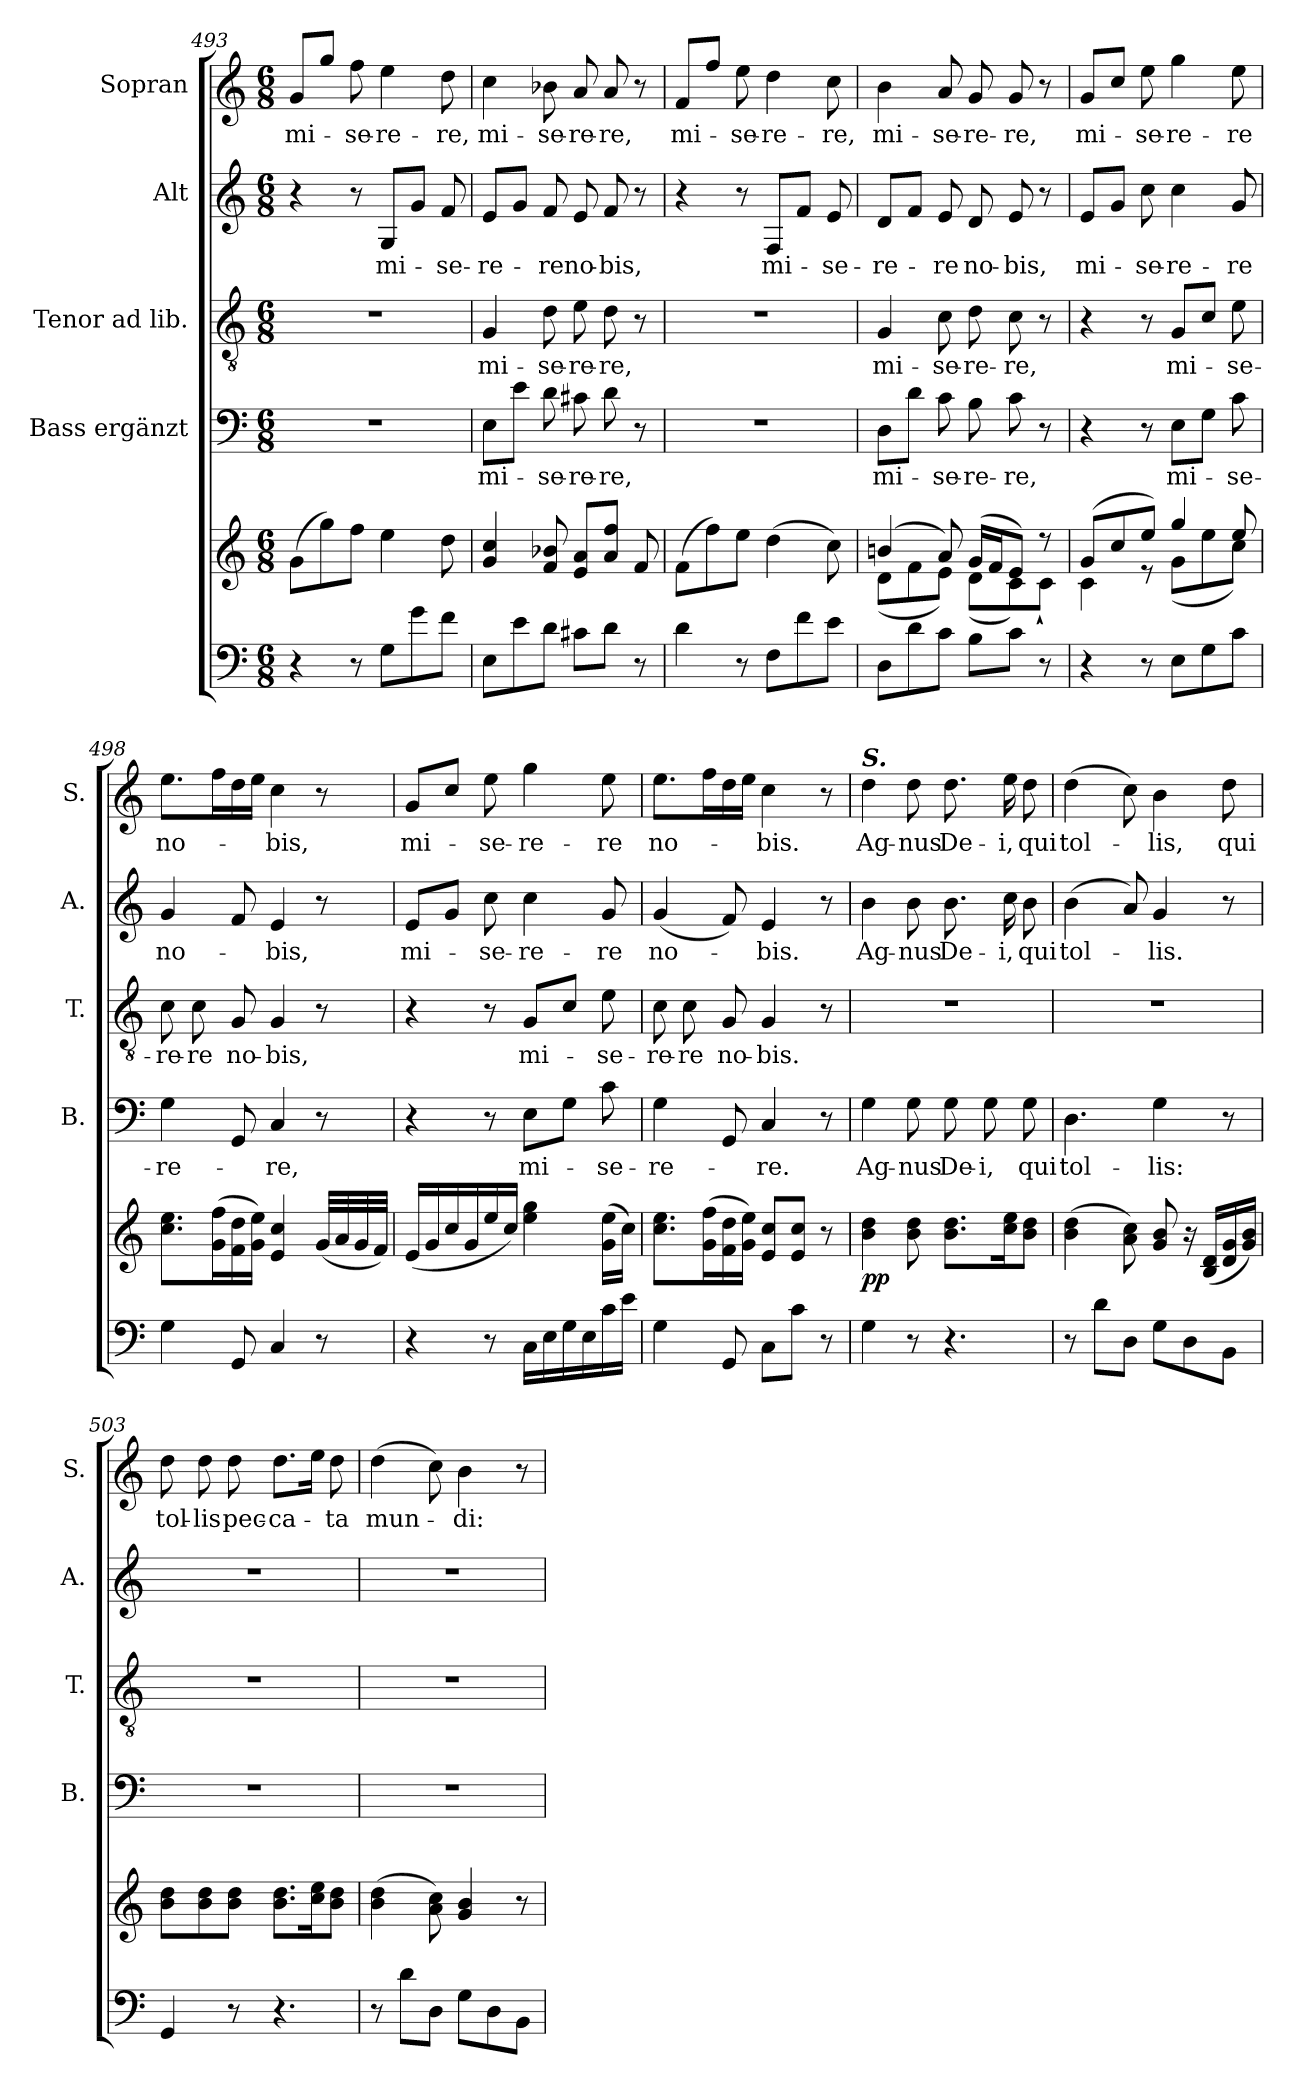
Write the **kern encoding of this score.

**kern	**kern	**dynam	**kern	**text	**kern	**text	**kern	**text	**kern	**text
*part5	*part5	*part5	*part4	*part4	*part3	*part3	*part2	*part2	*part1	*part1
*staff6	*staff5	*staff5/6	*staff4	*staff4	*staff3	*staff3	*staff2	*staff2	*staff1	*staff1
*	*	*	*I"Bass ergänzt	*	*I"Tenor ad lib.	*	*I"Alt	*	*I"Sopran	*
*	*	*	*I'B.	*	*I'T.	*	*I'A.	*	*I'S.	*
*clefF4	*clefG2	*	*clefF4	*	*clefGv2	*	*clefG2	*	*clefG2	*
*k[]	*k[]	*	*k[]	*	*k[]	*	*k[]	*	*k[]	*
*C:	*C:	*	*C:	*	*C:	*	*C:	*	*C:	*
*M6/8	*M6/8	*	*M6/8	*	*M6/8	*	*M6/8	*	*M6/8	*
=493	=493	=493	=493	=493	=493	=493	=493	=493	=493	=493
!	!	!	!	!	!	!	!	!	!	!LO:LY:b
4r	(>8g\L	.	2.r	.	2.r	.	4r	.	8g/L	mi-
.	8gg\)	.	.	.	.	.	.	.	8gg/J	.
!	!	!	!	!	!	!	!	!	!	!LO:LY:b
8r	8ff\J	.	.	.	.	.	8r	.	8ff\	-se-
!	!	!	!	!	!	!	!	!LO:LY:b	!	!LO:LY:b
8G\L	4ee\	.	.	.	.	.	8G/L	mi-	4ee\	-re-
8g\	.	.	.	.	.	.	8g/J	.	.	.
!	!	!	!	!	!	!	!	!LO:LY:b	!	!LO:LY:b
8f\J	8dd\	.	.	.	.	.	8f/	-se-	8dd\	-re,
=494	=494	=494	=494	=494	=494	=494	=494	=494	=494	=494
!	!	!	!	!LO:LY:b	!	!LO:LY:b	!	!LO:LY:b	!	!LO:LY:b
8E\L	4g/ 4cc/	.	8E\L	mi-	4G/	mi-	8e/L	-re-	4cc\	mi-
8e\	.	.	8e\J	.	.	.	8g/J	.	.	.
!	!	!	!	!LO:LY:b	!	!LO:LY:b	!	!LO:LY:b	!	!LO:LY:b
8d\J	8f/ 8b-X/	.	8d\	-se-	8d\	-se-	8f/	-re	8b-X\	-se-
!	!	!	!	!LO:LY:b	!	!LO:LY:b	!	!LO:LY:b	!	!LO:LY:b
8c#X\L	8e/ 8a/L	.	8c#X\	-re-	8e\	-re-	8e/	no-	8a/	-re-
!	!	!	!	!LO:LY:b	!	!LO:LY:b	!	!LO:LY:b	!	!LO:LY:b
8d\J	8a/ 8ff/J	.	8d\	-re,	8d\	-re,	8f/	-bis,	8a/	-re,
8r	8f/	.	8r	.	8r	.	8r	.	8r	.
!!LO:PB:g=z
=495	=495	=495	=495	=495	=495	=495	=495	=495	=495	=495
!	!	!	!	!	!	!	!	!	!	!LO:LY:b
4d\	(>8f\L	.	2.r	.	2.r	.	4r	.	8f/L	mi-
.	8ff\)	.	.	.	.	.	.	.	8ff/J	.
!	!	!	!	!	!	!	!	!	!	!LO:LY:b
8r	8ee\J	.	.	.	.	.	8r	.	8ee\	-se-
!	!	!	!	!	!	!	!	!LO:LY:b	!	!LO:LY:b
8F\L	(>4dd\	.	.	.	.	.	8F/L	mi-	4dd\	-re-
8f\	.	.	.	.	.	.	8f/J	.	.	.
!	!	!	!	!	!	!	!	!LO:LY:b	!	!LO:LY:b
8e\J	8cc\)	.	.	.	.	.	8e/	-se-	8cc\	-re,
=496	=496	=496	=496	=496	=496	=496	=496	=496	=496	=496
*	*^	*	*	*	*	*	*	*	*	*
!	!	!	!	!	!LO:LY:b	!	!LO:LY:b	!	!LO:LY:b	!	!LO:LY:b
8D\L	(4bn/	(<8d\L	.	8D\L	mi-	4G/	mi-	8d/L	-re-	4b\	mi-
8d\	.	8f\	.	8d\J	.	.	.	8f/J	.	.	.
!	!	!	!	!	!LO:LY:b	!	!LO:LY:b	!	!LO:LY:b	!	!LO:LY:b
8c\J	8a/)	8e\J)	.	8c\	-se-	8c\	-se-	8e/	-re	8a/	-se-
!	!	!	!	!	!LO:LY:b	!	!LO:LY:b	!	!LO:LY:b	!	!LO:LY:b
8B\L	(>16g/LL	(<8d\L	.	8B\	-re-	8d\	-re-	8d/	no-	8g/	-re-
.	16f/J	.	.	.	.	.	.	.	.	.	.
!	!	!	!	!	!LO:LY:b	!	!LO:LY:b	!	!LO:LY:b	!	!LO:LY:b
8c\J	8e/J)	8c\)	.	8c\	-re,	8c\	-re,	8e/	-bis,	8g/	-re,
8r	8r	8c`<\J	.	8r	.	8r	.	8r	.	8r	.
=497	=497	=497	=497	=497	=497	=497	=497	=497	=497	=497	=497
!	!	!	!	!	!	!	!	!	!LO:LY:b	!	!LO:LY:b
4r	(>8g/L	4c\	.	4r	.	4r	.	8e/L	mi-	8g/L	mi-
.	8cc/	.	.	.	.	.	.	8g/J	.	8cc/J	.
!	!	!	!	!	!	!	!	!	!LO:LY:b	!	!LO:LY:b
8r	8ee/J)	8re	.	8r	.	8r	.	8cc\	-se-	8ee\	-se-
!	!	!	!	!	!LO:LY:b	!	!LO:LY:b	!	!LO:LY:b	!	!LO:LY:b
8E\L	4gg/	(<8g\L	.	8E\L	mi-	8G/L	mi-	4cc\	-re-	4gg\	-re-
8G\	.	8ee\	.	8G\J	.	8c/J	.	.	.	.	.
!	!	!	!	!	!LO:LY:b	!	!LO:LY:b	!	!LO:LY:b	!	!LO:LY:b
8c\J	8ee/	8cc\J)	.	8c\	-se-	8e\	-se-	8g/	-re	8ee\	-re
=498	=498	=498	=498	=498	=498	=498	=498	=498	=498	=498	=498
!	!	!	!	!	!LO:LY:b	!	!LO:LY:b	!	!LO:LY:b	!	!LO:LY:b
*	*v	*v	*	*	*	*	*	*	*	*	*
4G\	8.cc\ 8.ee\L	.	4G\	-re-	8c\	-re-	4g/	no-	8.ee\L	no-
!	!	!	!	!	!	!LO:LY:b	!	!	!	!
.	.	.	.	.	8c\	-re	.	.	.	.
.	(>16g\ 16ff\L	.	.	.	.	.	.	.	16ff\L	.
!	!	!	!	!	!	!LO:LY:b	!	!	!	!
8GG/	16f\ 16dd\	.	8GG/	.	8G/	no-	8f/	.	16dd\	.
.	16g\ 16ee\JJ)	.	.	.	.	.	.	.	16ee\JJ	.
!	!	!	!	!LO:LY:b	!	!LO:LY:b	!	!LO:LY:b	!	!LO:LY:b
4C/	4e/ 4cc/	.	4C/	-re,	4G/	-bis,	4e/	-bis,	4cc\	-bis,
8r	(<32g/LLL	.	8r	.	8r	.	8r	.	8r	.
.	32a/	.	.	.	.	.	.	.	.	.
.	32g/	.	.	.	.	.	.	.	.	.
.	32f/JJJ)	.	.	.	.	.	.	.	.	.
=499	=499	=499	=499	=499	=499	=499	=499	=499	=499	=499
!	!	!	!	!	!	!	!	!LO:LY:b	!	!LO:LY:b
4r	(<16e/LL	.	4r	.	4r	.	8e/L	mi-	8g/L	mi-
.	16g/	.	.	.	.	.	.	.	.	.
.	16cc/	.	.	.	.	.	8g/J	.	8cc/J	.
.	16g/	.	.	.	.	.	.	.	.	.
!	!	!	!	!	!	!	!	!LO:LY:b	!	!LO:LY:b
8r	16ee/	.	8r	.	8r	.	8cc\	-se-	8ee\	-se-
.	16cc/JJ)	.	.	.	.	.	.	.	.	.
!	!	!	!	!LO:LY:b	!	!LO:LY:b	!	!LO:LY:b	!	!LO:LY:b
16C\LL	4ee\ 4gg\	.	8E\L	mi-	8G/L	mi-	4cc\	-re-	4gg\	-re-
16E\	.	.	.	.	.	.	.	.	.	.
16G\	.	.	8G\J	.	8c/J	.	.	.	.	.
16E\	.	.	.	.	.	.	.	.	.	.
!	!	!	!	!LO:LY:b	!	!LO:LY:b	!	!LO:LY:b	!	!LO:LY:b
16c\	(>16g\ 16ee\LL	.	8c\	-se-	8e\	-se-	8g/	-re	8ee\	-re
16e\JJ	16cc\JJ)	.	.	.	.	.	.	.	.	.
!!LO:LB:g=z
=500	=500	=500	=500	=500	=500	=500	=500	=500	=500	=500
!	!	!	!	!LO:LY:b	!	!LO:LY:b	!	!LO:LY:b	!	!LO:LY:b
4G\	8.cc\ 8.ee\L	.	4G\	-re-	8c\	-re-	(<4g/	no-	8.ee\L	no-
!	!	!	!	!	!	!LO:LY:b	!	!	!	!
.	.	.	.	.	8c\	-re	.	.	.	.
.	(>16g\ 16ff\L	.	.	.	.	.	.	.	16ff\L	.
!	!	!	!	!	!	!LO:LY:b	!	!	!	!
8GG/	16f\ 16dd\	.	8GG/	.	8G/	no-	8f/)	.	16dd\	.
.	16g\ 16ee\JJ)	.	.	.	.	.	.	.	16ee\JJ	.
!	!	!	!	!LO:LY:b	!	!LO:LY:b	!	!LO:LY:b	!	!LO:LY:b
8C\L	8e/ 8cc/L	.	4C/	-re.	4G/	-bis.	4e/	-bis.	4cc\	-bis.
8c\J	8e/ 8cc/J	.	.	.	.	.	.	.	.	.
8r	8r	.	8r	.	8r	.	8r	.	8r	.
=501	=501	=501	=501	=501	=501	=501	=501	=501	=501	=501
!	!	!	!	!	!	!	!	!	!LO:TX:a:Bi:t=S.	!
!	!	!LO:DY:b	!	!LO:LY:b	!	!	!	!LO:LY:b	!	!LO:LY:b
4G\	4b\ 4dd\	pp	4G\	Ag-	2.r	.	4b\	Ag-	4dd\	Ag-
!	!	!	!	!LO:LY:b	!	!	!	!LO:LY:b	!	!LO:LY:b
8r	8b\ 8dd\	.	8G\	-nus	.	.	8b\	-nus	8dd\	-nus
!	!	!	!	!LO:LY:b	!	!	!	!LO:LY:b	!	!LO:LY:b
4.r	8.b\ 8.dd\L	.	8G\	De-	.	.	8.b\	De-	8.dd\	De-
!	!	!	!	!LO:LY:b	!	!	!	!	!	!
.	.	.	8G\	-i,	.	.	.	.	.	.
!	!	!	!	!	!	!	!	!LO:LY:b	!	!LO:LY:b
.	16cc\ 16ee\k	.	.	.	.	.	16cc\	-i,	16ee\	-i,
!	!	!	!	!LO:LY:b	!	!	!	!LO:LY:b	!	!LO:LY:b
.	8b\ 8dd\J	.	8G\	qui	.	.	8b\	qui	8dd\	qui
=502	=502	=502	=502	=502	=502	=502	=502	=502	=502	=502
!	!	!	!	!LO:LY:b	!	!	!	!LO:LY:b	!	!LO:LY:b
8r	(>4b\ 4dd\	.	4.D\	tol-	2.r	.	(>4b\	tol-	(>4dd\	tol-
8d\L	.	.	.	.	.	.	.	.	.	.
8D\J	8a\ 8cc\)	.	.	.	.	.	8a/)	.	8cc\)	.
!	!	!	!	!LO:LY:b	!	!	!	!LO:LY:b	!	!LO:LY:b
8G\L	8g/ 8b/	.	4G\	-lis:	.	.	4g/	-lis.	4b\	-lis,
8D\	16r	.	.	.	.	.	.	.	.	.
.	(<16B/ 16d/LL	.	.	.	.	.	.	.	.	.
!	!	!	!	!	!	!	!	!	!	!LO:LY:b
8BB\J	16d/ 16g/	.	8r	.	.	.	8r	.	8dd\	qui
.	16g/ 16b/JJ)	.	.	.	.	.	.	.	.	.
=503	=503	=503	=503	=503	=503	=503	=503	=503	=503	=503
!	!	!	!	!	!	!	!	!	!	!LO:LY:b
4GG/	8b\ 8dd\L	.	2.r	.	2.r	.	2.r	.	8dd\	tol-
!	!	!	!	!	!	!	!	!	!	!LO:LY:b
.	8b\ 8dd\	.	.	.	.	.	.	.	8dd\	-lis
!	!	!	!	!	!	!	!	!	!	!LO:LY:b
8r	8b\ 8dd\J	.	.	.	.	.	.	.	8dd\	pec-
!	!	!	!	!	!	!	!	!	!	!LO:LY:b
4.r	8.b\ 8.dd\L	.	.	.	.	.	.	.	8.dd\L	-ca-
.	16cc\ 16ee\k	.	.	.	.	.	.	.	16ee\Jk	.
!	!	!	!	!	!	!	!	!	!	!LO:LY:b
.	8b\ 8dd\J	.	.	.	.	.	.	.	8dd\	-ta
=504	=504	=504	=504	=504	=504	=504	=504	=504	=504	=504
!	!	!	!	!	!	!	!	!	!	!LO:LY:b
8r	(>4b\ 4dd\	.	2.r	.	2.r	.	2.r	.	(>4dd\	mun-
8d\L	.	.	.	.	.	.	.	.	.	.
8D\J	8a\ 8cc\)	.	.	.	.	.	.	.	8cc\)	.
!	!	!	!	!	!	!	!	!	!	!LO:LY:b
8G\L	4g/ 4b/	.	.	.	.	.	.	.	4b\	-di:
8D\	.	.	.	.	.	.	.	.	.	.
8BB\J	8r	.	.	.	.	.	.	.	8r	.
=	=	=	=	=	=	=	=	=	=	=
*-	*-	*-	*-	*-	*-	*-	*-	*-	*-	*-
